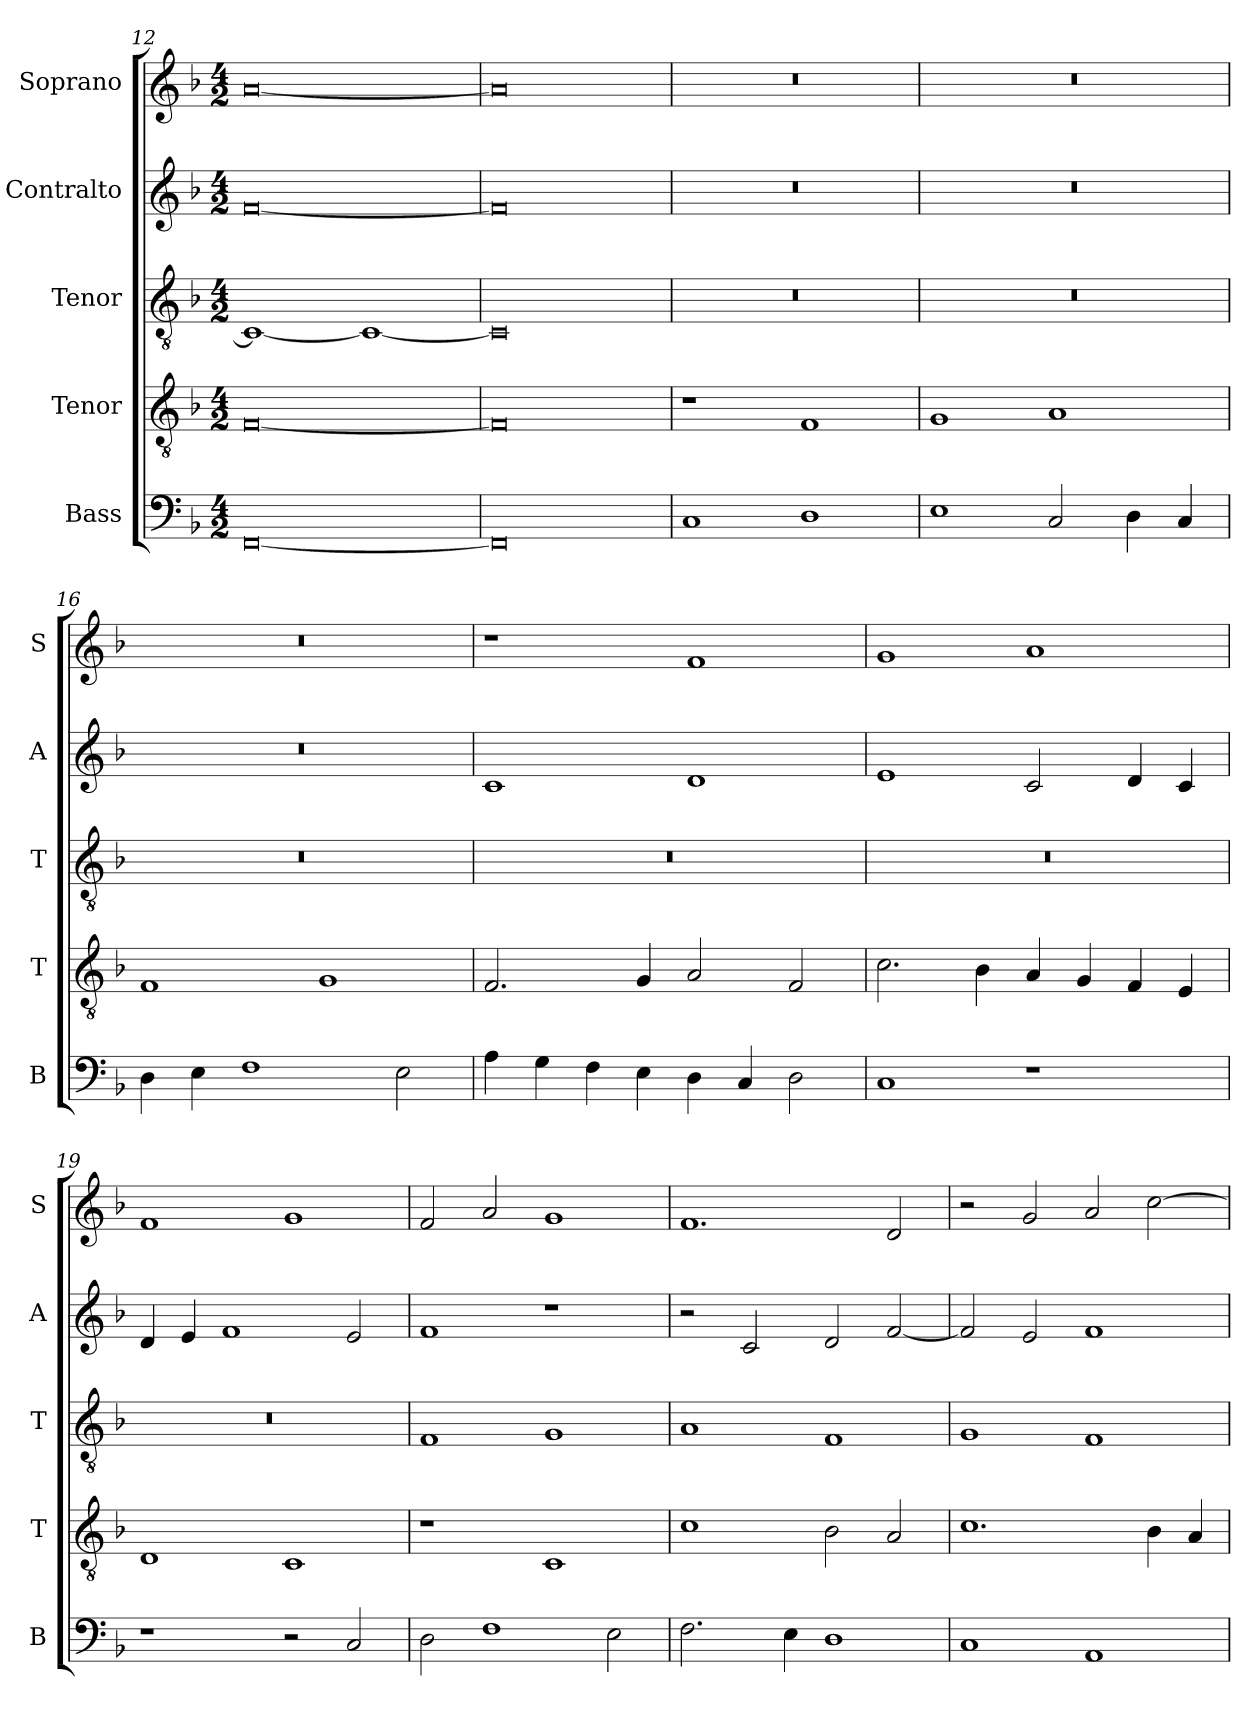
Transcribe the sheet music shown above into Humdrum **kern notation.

**kern	**kern	**kern	**kern	**kern
*part5	*part4	*part3	*part2	*part1
*staff5	*staff4	*staff3	*staff2	*staff1
*I"Bass	*I"Tenor	*I"Tenor	*I"Contralto	*I"Soprano
*I'B	*I'T	*I'T	*I'A	*I'S
*clefF4	*clefGv2	*clefGv2	*clefG2	*clefG2
*k[b-]	*k[b-]	*k[b-]	*k[b-]	*k[b-]
*F:ion	*F:ion	*F:ion	*F:ion	*F:ion
*M4/2	*M4/2	*M4/2	*M4/2	*M4/2
=12	=12	=12	=12	=12
[0FF	[0F	1C_	[0f	[0a
.	.	1C_	.	.
=13	=13	=13	=13	=13
0FF]	0F]	0C]	0f]	0a]
=14	=14	=14	=14	=14
1C	1r	0r	0r	0r
1D	1F	.	.	.
=15	=15	=15	=15	=15
1E	1G	0r	0r	0r
2C	1A	.	.	.
4D	.	.	.	.
4C	.	.	.	.
=16	=16	=16	=16	=16
4D	1F	0r	0r	0r
4E	.	.	.	.
1F	.	.	.	.
.	1G	.	.	.
2E	.	.	.	.
=17	=17	=17	=17	=17
4A	2.F	0r	1c	1r
4G	.	.	.	.
4F	.	.	.	.
4E	4G	.	.	.
4D	2A	.	1d	1f
4C	.	.	.	.
2D	2F	.	.	.
=18	=18	=18	=18	=18
1C	2.c	0r	1e	1g
.	4B-	.	.	.
1r	4A	.	2c	1a
.	4G	.	.	.
.	4F	.	4d	.
.	4E	.	4c	.
=19	=19	=19	=19	=19
1r	1D	0r	4d	1f
.	.	.	4e	.
.	.	.	1f	.
2r	1C	.	.	1g
2C	.	.	2e	.
=20	=20	=20	=20	=20
2D	1r	1F	1f	2f
1F	.	.	.	2a
.	1C	1G	1r	1g
2E	.	.	.	.
=21	=21	=21	=21	=21
2.F	1c	1A	2r	1.f
.	.	.	2c	.
4E	.	.	.	.
1D	2B-	1F	2d	.
.	2A	.	[2f	2d
=22	=22	=22	=22	=22
1C	1.c	1G	2f]	2r
.	.	.	2e	2g
1AA	.	1F	1f	2a
.	4B-	.	.	[2cc
.	4A	.	.	.
=	=	=	=	=
*-	*-	*-	*-	*-
